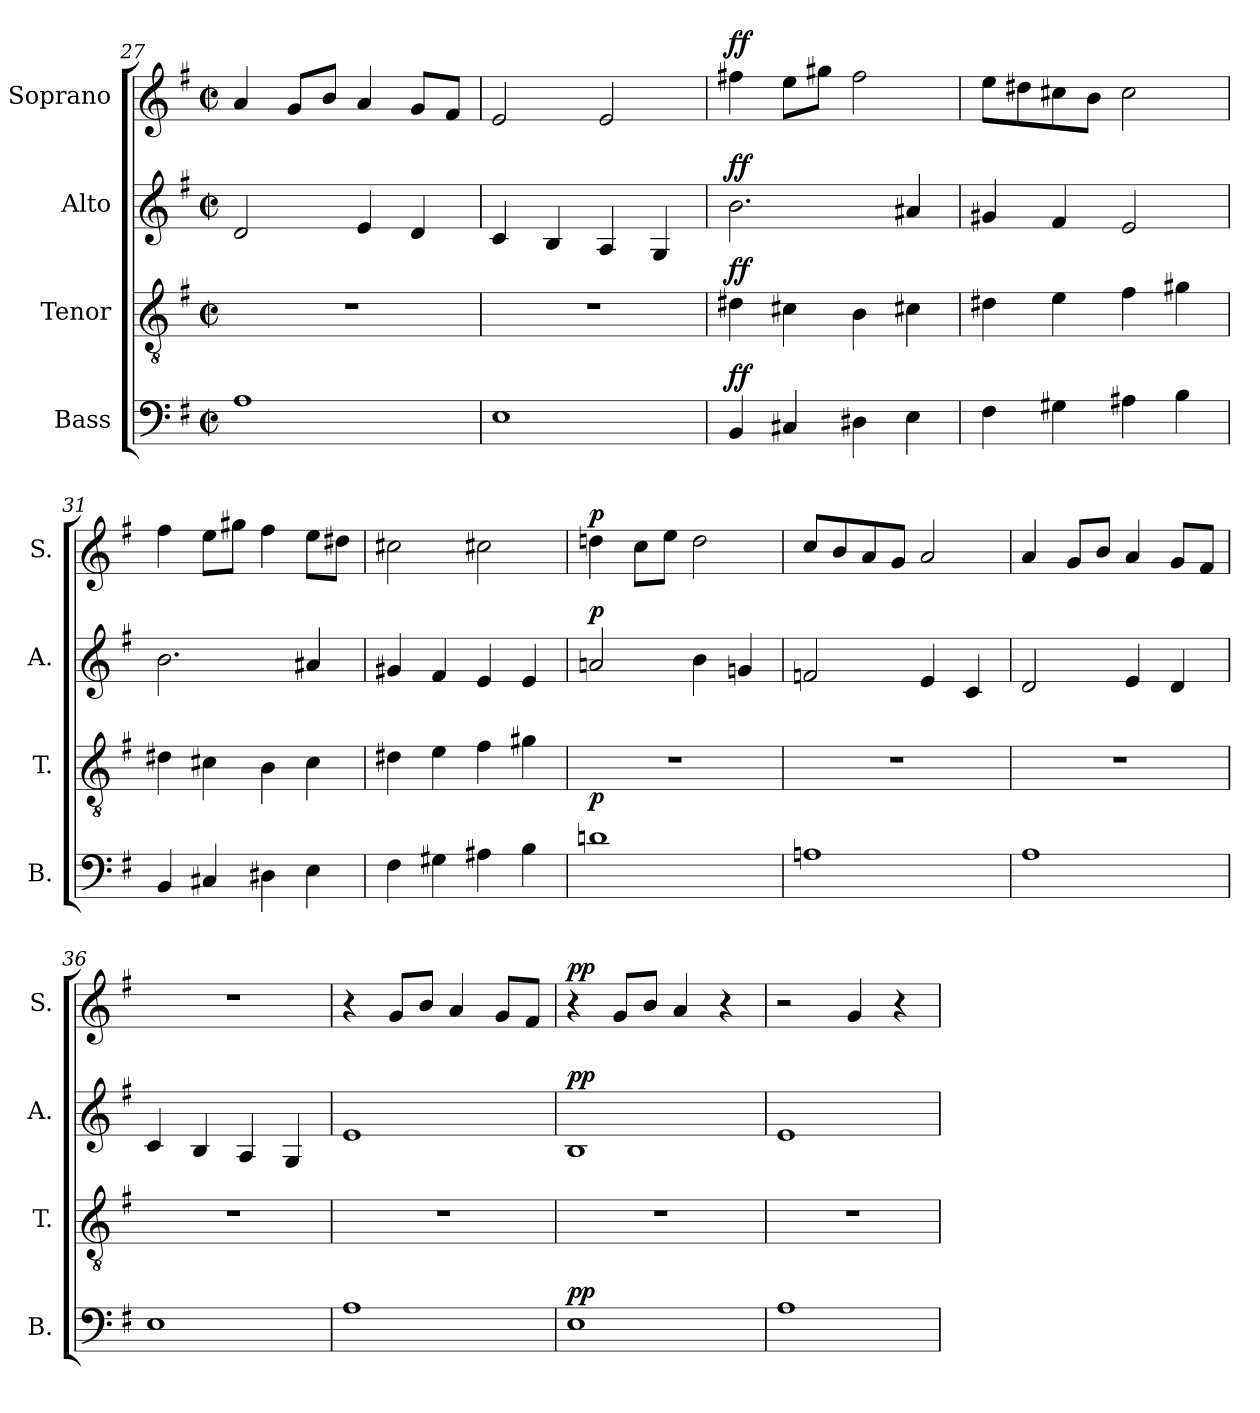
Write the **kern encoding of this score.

**kern	**dynam	**kern	**dynam	**kern	**dynam	**kern	**dynam
*part4	*part4	*part3	*part3	*part2	*part2	*part1	*part1
*staff4	*staff4	*staff3	*staff3	*staff2	*staff2	*staff1	*staff1
*I"Bass	*	*I"Tenor	*	*I"Alto	*	*I"Soprano	*
*I'B.	*	*I'T.	*	*I'A.	*	*I'S.	*
*clefF4	*	*clefGv2	*	*clefG2	*	*clefG2	*
*k[f#]	*	*k[f#]	*	*k[f#]	*	*k[f#]	*
*M2/2	*	*M2/2	*	*M2/2	*	*M2/2	*
*met(c|)	*	*met(c|)	*	*met(c|)	*	*met(c|)	*
=27	=27	=27	=27	=27	=27	=27	=27
1A	.	1r	.	2d/	.	4a/	.
.	.	.	.	.	.	8g/L	.
.	.	.	.	.	.	8b/J	.
.	.	.	.	4e/	.	4a/	.
.	.	.	.	4d/	.	8g/L	.
.	.	.	.	.	.	8f#/J	.
=28	=28	=28	=28	=28	=28	=28	=28
1E	.	1r	.	4c/	.	2e/	.
.	.	.	.	4B/	.	.	.
.	.	.	.	4A/	.	2e/	.
.	.	.	.	4G/	.	.	.
=29	=29	=29	=29	=29	=29	=29	=29
!	!LO:DY:a	!	!LO:DY:a	!	!LO:DY:a	!	!LO:DY:a
4BB/	ff	4d#X\	ff	2.b\	ff	4ff#X\	ff
4C#X/	.	4c#X\	.	.	.	8ee\L	.
.	.	.	.	.	.	8gg#X\J	.
4D#X\	.	4B\	.	.	.	2ff#\	.
4E\	.	4c#X\	.	4a#X/	.	.	.
=30	=30	=30	=30	=30	=30	=30	=30
4F#\	.	4d#X\	.	4g#X/	.	8ee\L	.
.	.	.	.	.	.	8dd#X\	.
4G#X\	.	4e\	.	4f#/	.	8cc#X\	.
.	.	.	.	.	.	8b\J	.
4A#X\	.	4f#\	.	2e/	.	2cc#\	.
4B\	.	4g#X\	.	.	.	.	.
!!LO:LB:g=z
=31	=31	=31	=31	=31	=31	=31	=31
4BB/	.	4d#X\	.	2.b\	.	4ff#\	.
4C#X/	.	4c#X\	.	.	.	8ee\L	.
.	.	.	.	.	.	8gg#X\J	.
4D#X\	.	4B\	.	.	.	4ff#\	.
4E\	.	4c#\	.	4a#X/	.	8ee\L	.
.	.	.	.	.	.	8dd#X\J	.
=32	=32	=32	=32	=32	=32	=32	=32
4F#\	.	4d#X\	.	4g#X/	.	2cc#X\	.
4G#X\	.	4e\	.	4f#/	.	.	.
4A#X\	.	4f#\	.	4e/	.	2cc#X\	.
4B\	.	4g#X\	.	4e/	.	.	.
=33	=33	=33	=33	=33	=33	=33	=33
!	!	!	!LO:DY:b	!	!LO:DY:a	!	!LO:DY:a
1dn	.	1r	p	2an/	p	4ddn\	p
.	.	.	.	.	.	8cc\L	.
.	.	.	.	.	.	8ee\J	.
.	.	.	.	4b\	.	2dd\	.
.	.	.	.	4gn/	.	.	.
=34	=34	=34	=34	=34	=34	=34	=34
1An	.	1r	.	2fn/	.	8cc/L	.
.	.	.	.	.	.	8b/	.
.	.	.	.	.	.	8a/	.
.	.	.	.	.	.	8g/J	.
.	.	.	.	4e/	.	2a/	.
.	.	.	.	4c/	.	.	.
=35	=35	=35	=35	=35	=35	=35	=35
1A	.	1r	.	2d/	.	4a/	.
.	.	.	.	.	.	8g/L	.
.	.	.	.	.	.	8b/J	.
.	.	.	.	4e/	.	4a/	.
.	.	.	.	4d/	.	8g/L	.
.	.	.	.	.	.	8f#/J	.
=36	=36	=36	=36	=36	=36	=36	=36
1E	.	1r	.	4c/	.	1r	.
.	.	.	.	4B/	.	.	.
.	.	.	.	4A/	.	.	.
.	.	.	.	4G/	.	.	.
!!LO:PB:g=z
=37	=37	=37	=37	=37	=37	=37	=37
1A	.	1r	.	1e	.	4r	.
.	.	.	.	.	.	8g/L	.
.	.	.	.	.	.	8b/J	.
.	.	.	.	.	.	4a/	.
.	.	.	.	.	.	8g/L	.
.	.	.	.	.	.	8f#/J	.
=38	=38	=38	=38	=38	=38	=38	=38
!	!LO:DY:a	!	!	!	!LO:DY:a	!	!LO:DY:a
1E	pp	1r	.	1B	pp	4r	pp
.	.	.	.	.	.	8g/L	.
.	.	.	.	.	.	8b/J	.
.	.	.	.	.	.	4a/	.
.	.	.	.	.	.	4r	.
=39	=39	=39	=39	=39	=39	=39	=39
1A	.	1r	.	1e	.	2r	.
.	.	.	.	.	.	4g/	.
.	.	.	.	.	.	4r	.
=	=	=	=	=	=	=	=
*-	*-	*-	*-	*-	*-	*-	*-
